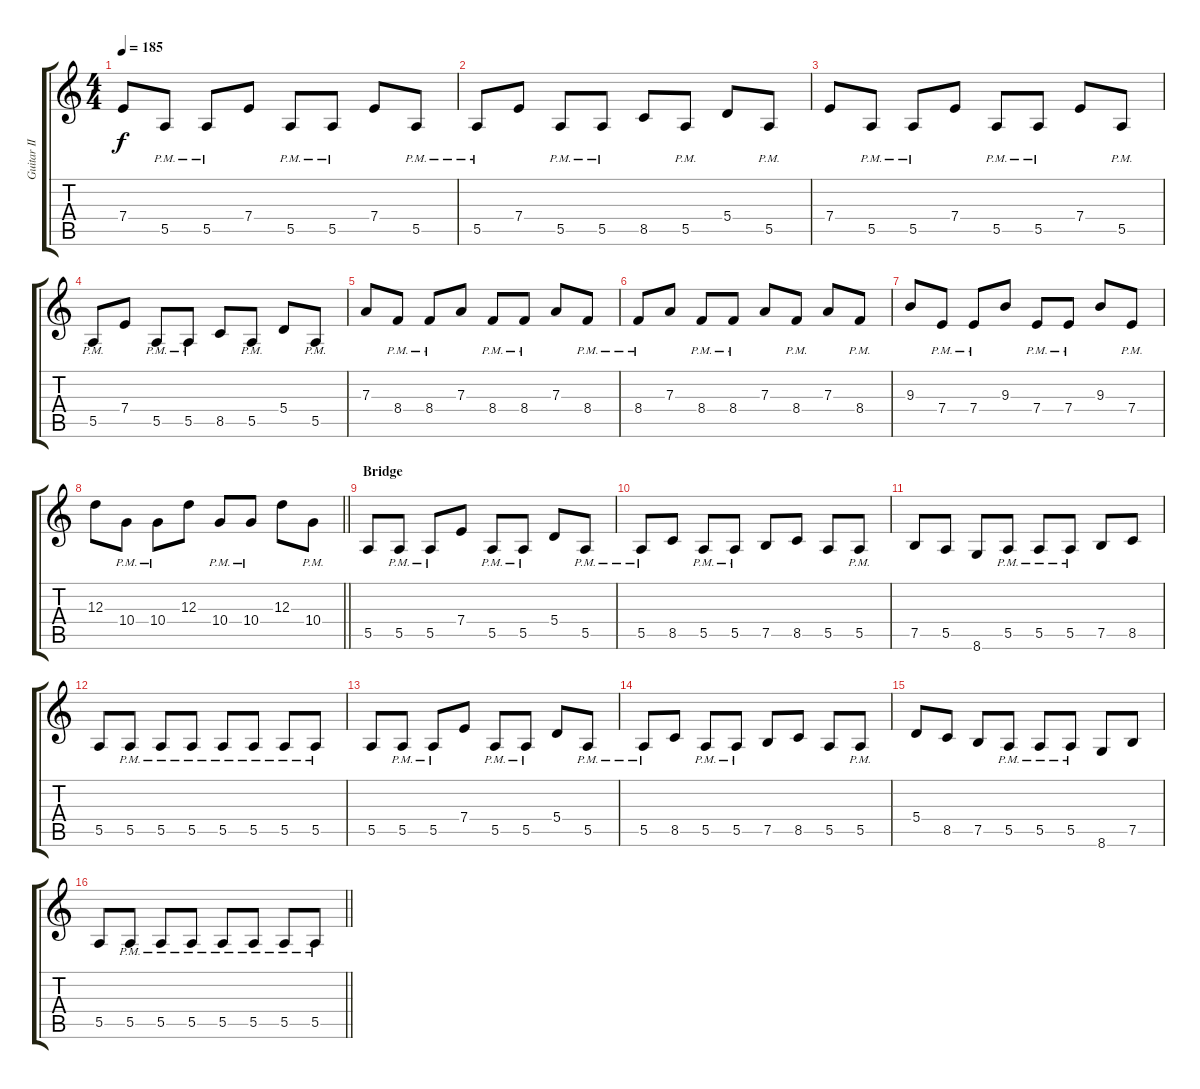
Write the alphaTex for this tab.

\track ("Guitar II" "Guitar II") {instrument distortionguitar}
\staff {score tabs}
\tuning (B3 Gb3 D3 A2 E2 B1) {hide}
\ts (4 4)
\section ("" "")
\tempo 185
\clef g2
\ks c
7.4.8{dy f} 5.5{pm}.8 5.5{pm}.8 7.4.8 5.5{pm}.8 5.5{pm}.8 7.4.8 5.5{pm}.8 |
5.5{pm}.8 7.4.8 5.5{pm}.8 5.5{pm}.8 8.5.8 5.5{pm}.8 5.4.8 5.5{pm}.8 |
7.4.8 5.5{pm}.8 5.5{pm}.8 7.4.8 5.5{pm}.8 5.5{pm}.8 7.4.8 5.5{pm}.8 |
5.5{pm}.8 7.4.8 5.5{pm}.8 5.5{pm}.8 8.5.8 5.5{pm}.8 5.4.8 5.5{pm}.8 |
7.3.8 8.4{pm}.8 8.4{pm}.8 7.3.8 8.4{pm}.8 8.4{pm}.8 7.3.8 8.4{pm}.8 |
8.4{pm}.8 7.3.8 8.4{pm}.8 8.4{pm}.8 7.3.8 8.4{pm}.8 7.3.8 8.4{pm}.8 |
9.3.8 7.4{pm}.8 7.4{pm}.8 9.3.8 7.4{pm}.8 7.4{pm}.8 9.3.8 7.4{pm}.8 |
\barLineRight lightlight
12.3.8 10.4{pm}.8 10.4{pm}.8 12.3.8 10.4{pm}.8 10.4{pm}.8 12.3.8 10.4{pm}.8 |
\section ("" "Bridge")
5.5.8 5.5{pm}.8 5.5{pm}.8 7.4.8 5.5{pm}.8 5.5{pm}.8 5.4.8 5.5{pm}.8 |
5.5{pm}.8 8.5.8 5.5{pm}.8 5.5{pm}.8 7.5.8 8.5.8 5.5.8 5.5{pm}.8 |
7.5.8 5.5.8 8.6.8 5.5{pm}.8 5.5{pm}.8 5.5{pm}.8 7.5.8 8.5.8 |
5.5.8 5.5{pm}.8 5.5{pm}.8 5.5{pm}.8 5.5{pm}.8 5.5{pm}.8 5.5{pm}.8 5.5{pm}.8 |
5.5.8 5.5{pm}.8 5.5{pm}.8 7.4.8 5.5{pm}.8 5.5{pm}.8 5.4.8 5.5{pm}.8 |
5.5{pm}.8 8.5.8 5.5{pm}.8 5.5{pm}.8 7.5.8 8.5.8 5.5.8 5.5{pm}.8 |
5.4.8 8.5.8 7.5.8 5.5{pm}.8 5.5{pm}.8 5.5{pm}.8 8.6.8 7.5.8 |
\barLineRight lightlight
5.5.8 5.5{pm}.8 5.5{pm}.8 5.5{pm}.8 5.5{pm}.8 5.5{pm}.8 5.5{pm}.8 5.5{pm}.8
